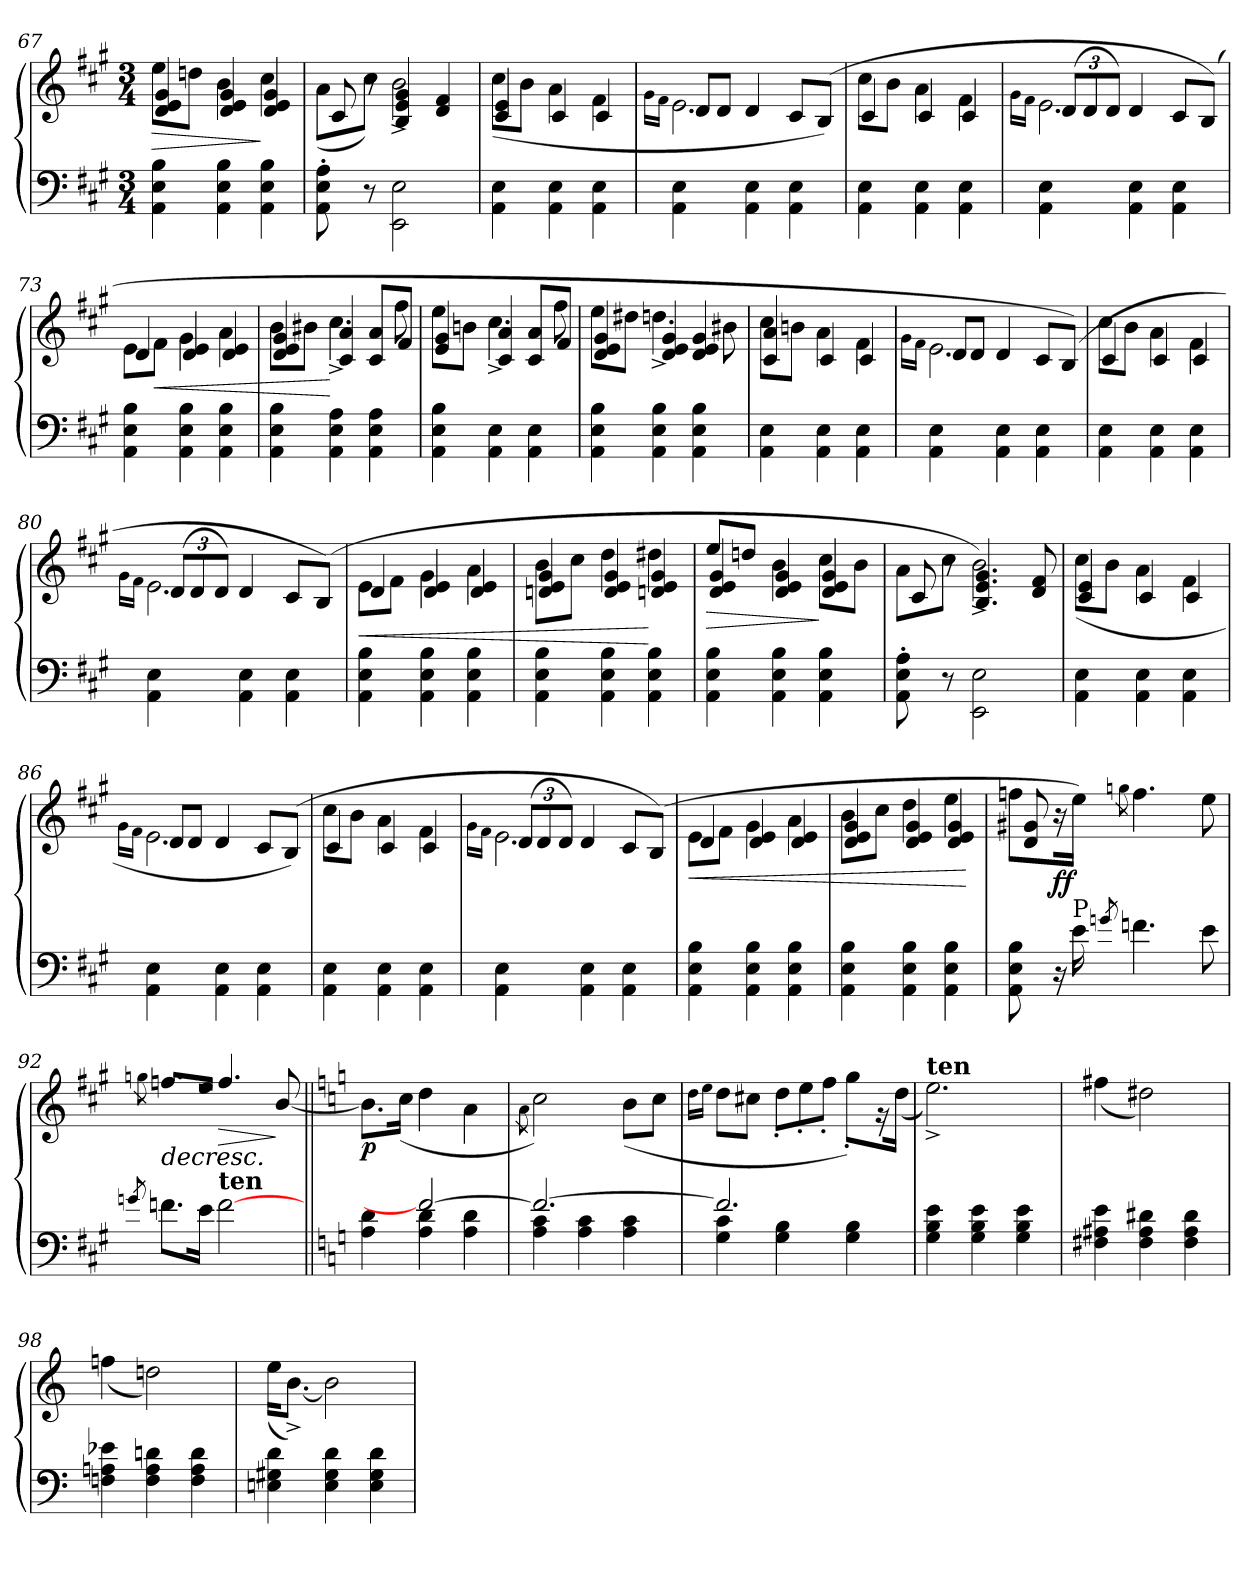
**kern	**kern	**dynam
*part1	*part1	*part1
*staff2	*staff1	*staff1/2
*clefF4	*clefG2	*
*k[f#c#g#]	*k[f#c#g#]	*
*M3/4	*M3/4	*
=67	=67	=67
!	!	!LO:HP:b
*	*^	*
*	*	*^	*
4AA\ 4E\ 4B\	2.ryy	8ee\L	4d/ 4e/ 4g#/	>
.	.	8ddn\J	.	.
4AA\ 4E\ 4B\	.	4b\	4d/ 4e/ 4g#/	.
4AA\ 4E\ 4B\	.	4cc#\	4d/ 4e/ 4g#/	]
=68	=68	=68	=68	=68
8AA\' 8E\' 8A\'	2.ryy	(<8a\L	8c#/	.
8r	.	8cc#\J)	8r	.
2EE\ 2E\	.	2b^\	4B/ 4e/ 4g#/	.
.	.	.	4d/ 4f#/	.
=69	=69	=69	=69	=69
4AA\ 4E\	2.ryy	(<8cc#\L	4c#/ 4e/	.
.	.	8b\J	.	.
4AA\ 4E\	.	4a\	4c#/	.
4AA\ 4E\	.	4f#\	4c#/	.
=70	=70	=70	=70	=70
.	.	16qg#\LL	.	.
.	.	16qf#\JJ	.	.
4AA\ 4E\	2.ryy	2.e\	8d/L	.
.	.	.	8d/J	.
4AA\ 4E\	.	.	4d/	.
4AA\ 4E\	.	.	8c#/L	.
.	.	.	(>8B/J)	.
=71	=71	=71	=71	=71
4AA\ 4E\	2.ryy	8cc#\L	4c#/	.
.	.	8b\J	.	.
4AA\ 4E\	.	4a\	4c#/	.
4AA\ 4E\	.	4f#\	4c#/	.
!!LO:LB:g=z	!!	!!
=72	=72	=72	=72	=72
.	.	16qg#\LL	.	.
.	.	16qf#\JJ	.	.
*	*	*	*Xbrackettup	*
4AA\ 4E\	2.ryy	2.e\	(>12d/L	.
.	.	.	12d/	.
.	.	.	12d/J)	.
4AA\ 4E\	.	.	4d/	.
4AA\ 4E\	.	.	8c#/L	.
.	.	.	(>8B/J)	.
=73	=73	=73	=73	=73
4AA\ 4E\ 4B\	8ryy	8e\L	4d/	.
!	!	!	!	!LO:HP:b
.	8ryy	8f#\J	.	<
4AA\ 4E\ 4B\	4ryy	4g#\	4d/ 4e/	.
4AA\ 4E\ 4B\	4ryy	4a\	4d/ 4e/	.
=74	=74	=74	=74	=74
4AA\ 4E\ 4B\	2.ryy	8b\L	4d/ 4e/ 4g#/	.
.	.	8b#X\J	.	.
4AA\ 4E\ 4A\	.	4.cc#^\	4c#/ 4a/	[
4AA\ 4E\ 4A\	.	.	8c#/ 8a/L	.
.	.	8ff#\	8f#/J	.
=75	=75	=75	=75	=75
4AA\ 4E\ 4B\	2.ryy	8ee\L	4e/ 4g#/	.
.	.	8bn\J	.	.
4AA\ 4E\	.	4.cc#^\	4c#/ 4a/	.
4AA\ 4E\	.	.	8c#/ 8a/L	.
.	.	8ff#\	8f#/J	.
!!LO:LB:g=z	!!	!!
=76	=76	=76	=76	=76
4AA\ 4E\ 4B\	2.ryy	8ee\L	4d/ 4e/ 4g#/	.
.	.	8dd#X\J	.	.
4AA\ 4E\ 4B\	.	4.ddn^\	4d/ 4e/ 4g#/	.
4AA\ 4E\ 4B\	.	.	4d/ 4e/ 4g#/	.
.	.	8b#X\	.	.
=77	=77	=77	=77	=77
4AA\ 4E\	2.ryy	8cc#\L	4c#/ 4a/	.
.	.	8bn\J	.	.
4AA\ 4E\	.	4a\	4c#/	.
4AA\ 4E\	.	4f#\	4c#/	.
=78	=78	=78	=78	=78
.	.	16qg#\LL	.	.
.	.	16qf#\JJ	.	.
4AA\ 4E\	2.ryy	2.e\	8d/L	.
.	.	.	8d/J	.
4AA\ 4E\	.	.	4d/	.
4AA\ 4E\	.	.	8c#/L	.
.	.	.	(>8B/J)	.
=79	=79	=79	=79	=79
4AA\ 4E\	2.ryy	8cc#\L	4c#/	.
.	.	8b\J	.	.
4AA\ 4E\	.	4a\	4c#/	.
4AA\ 4E\	.	4f#\	4c#/	.
=80	=80	=80	=80	=80
.	.	16qg#\LL	.	.
.	.	16qf#\JJ	.	.
4AA\ 4E\	2.ryy	2.e\	(>12d/L	.
.	.	.	12d/	.
.	.	.	12d/J)	.
4AA\ 4E\	.	.	4d/	.
4AA\ 4E\	.	.	8c#/L	.
.	.	.	(>8B/J)	.
!!LO:LB:g=z	!!	!!
=81	=81	=81	=81	=81
!	!	!	!	!LO:HP:b
4AA\ 4E\ 4B\	2.ryy	8e\L	4d/	<
.	.	8f#\J	.	.
4AA\ 4E\ 4B\	.	4g#\	4d/ 4e/	.
4AA\ 4E\ 4B\	.	4a\	4d/ 4e/	.
=82	=82	=82	=82	=82
4AA\ 4E\ 4B\	2.ryy	8b\L	4dn/ 4e/ 4g#/	.
.	.	8cc#\J	.	.
4AA\ 4E\ 4B\	.	4dd\	4d/ 4e/ 4g#/	.
4AA\ 4E\ 4B\	.	4dd#X\	4dn/ 4e/ 4g#/	[
=83	=83	=83	=83	=83
!	!	!	!	!LO:HP:b
4AA\ 4E\ 4B\	2.ryy	8ee/L	4d/ 4e/ 4g#/	>
.	.	8ddn/J	.	.
4AA\ 4E\ 4B\	.	4b\	4d/ 4e/ 4g#/	.
4AA\ 4E\ 4B\	.	8cc#\L	4d/ 4e/ 4g#/	]
.	.	8b\J	.	.
=84	=84	=84	=84	=84
8AA\' 8E\' 8A\'	2.ryy	8a\L	8c#/	.
8r	.	8cc#\J	8r	.
2EE\ 2E\	.	2b^\)	4.B/ 4.e/ 4.g#/	.
.	.	.	8d/ 8f#/	.
=85	=85	=85	=85	=85
4AA\ 4E\	2.ryy	(<8cc#\L	4c#/ 4e/	.
.	.	8b\J	.	.
4AA\ 4E\	.	4a\	4c#/	.
4AA\ 4E\	.	4f#\	4c#/	.
!!LO:LB:g=z	!!	!!
=86	=86	=86	=86	=86
.	.	16qg#\LL	.	.
.	.	16qf#\JJ	.	.
4AA\ 4E\	2.ryy	2.e\	8d/L	.
.	.	.	8d/J	.
4AA\ 4E\	.	.	4d/	.
4AA\ 4E\	.	.	8c#/L	.
.	.	.	(>8B/J)	.
=87	=87	=87	=87	=87
4AA\ 4E\	2.ryy	8cc#\L	4c#/	.
.	.	8b\J	.	.
4AA\ 4E\	.	4a\	4c#/	.
4AA\ 4E\	.	4f#\	4c#/	.
=88	=88	=88	=88	=88
.	.	16qg#\LL	.	.
.	.	16qf#\JJ	.	.
4AA\ 4E\	2.ryy	2.e\	(>12d/L	.
.	.	.	12d/	.
.	.	.	12d/J)	.
4AA\ 4E\	.	.	4d/	.
4AA\ 4E\	.	.	8c#/L	.
.	.	.	(>8B/J)	.
=89	=89	=89	=89	=89
!	!	!	!	!LO:HP:b
4AA\ 4E\ 4B\	2.ryy	8e\L	4d/	<
.	.	8f#\J	.	.
4AA\ 4E\ 4B\	.	4g#\	4d/ 4e/	.
4AA\ 4E\ 4B\	.	4a\	4d/ 4e/	.
=90	=90	=90	=90	=90
4AA\ 4E\ 4B\	2.ryy	8b\L	4d/ 4e/ 4g#/	.
.	.	8cc#\J	.	.
4AA\ 4E\ 4B\	.	4dd\	4d/ 4e/ 4g#/	.
4AA\ 4E\ 4B\	.	4ee\	4d/ 4e/ 4g#/	.
*	*v	*v	*v	*
.	.	[
!!LO:PB:g=z
=91	=91	=91
*	*^	*
*	*	*^	*
8AA\ 8E\ 8B\	2ryy	8ffn\L	8d/ 8g#X/	.
!	!	!	!	!LO:DY:b
16r	.	16ryy	16r	ff
!LO:TX:a:t=P	!	!	!	!
16e\	.	16ee\Jk)	16ryy	.
8qgn/	.	8qggn\	.	.
4.fn\	.	4.ff\	2ryy	.
.	8ryy	.	.	.
8e\	8ryy	8ee\	.	.
*	*	*v	*v	*
=92	=92	=92	=92
8qgn/	.	8qggn\	.
!	!	!	!LO:HP:b
8.fn\L	2.ryy	8.ffn/L	>
16e\Jk	.	16ee/Jk	.
!LO:TX:a:B:t=ten	!	!	!
!	!	!	!LO:HP:b
[2f\	.	4.ff/	>
.	.	[8b/	]
=93||	=93||	=93||	=93||
*k[]	*k[]	*	*
*^	*	*	*
!	!	!	!	!LO:DY:b
4ryy	4A\ 4d\	2.ryy	8.b\L]	p
.	.	.	(<16cc\Jk	.
2f/_	4A\ 4d\	.	4dd\	.
.	4A\ 4d\	.	4a\	.
=94	=94	=94	=94	=94
.	.	.	8qa\	.
2.f/_	4A\ 4c\	2.ryy	2cc\)	.
.	4A\ 4c\	.	.	.
.	4A\ 4c\	.	(<8b\L	.
.	.	.	8cc\J	.
=95	=95	=95	=95	=95
.	.	.	16qdd\LL	.
.	.	.	16qee\JJ	.
2.f/]	4G\ 4c\	2.ryy	8dd\L	.
.	.	.	8cc#X\J	.
*	*	*	*Xtuplet	*
.	4G\ 4B\	.	12dd'\L	.
.	.	.	12ee'\	.
.	.	.	12ff'\J	.
.	4G\ 4B\	.	8gg'\L)	.
.	.	.	16r	.
.	.	.	(<16dd\Jk	]
*v	*v	*	*	*
=96	=96	=96	=96
!	!LO:TX:a:B:t=ten	!	!
4G\ 4B\ 4e\	2.ryy	2.ee^\)	.
4G\ 4B\ 4e\	.	.	.
4G\ 4B\ 4e\	.	.	.
!!LO:LB:g=z	!!
=97	=97	=97	=97
4F#X\ 4A#X\ 4e\	2.ryy	(<4ff#X\	.
4F#\ 4A#\ 4d#X\	.	2dd#X\)	.
4F#\ 4A#\ 4d#\	.	.	.
=98	=98	=98	=98
4Fn\ 4An\ 4e-X\	2.ryy	(<4ffn\	.
4F\ 4A\ 4dn\	.	2ddn\)	.
4F\ 4A\ 4d\	.	.	.
=99	=99	=99	=99
4En\ 4G#X\ 4d\	2.ryy	(<16ee\KL	.
.	.	[8.b^\J)	.
4E\ 4G#\ 4d\	.	2b\]	.
4E\ 4G#\ 4d\	.	.	.
*	*v	*v	*
=	=	=
*-	*-	*-
